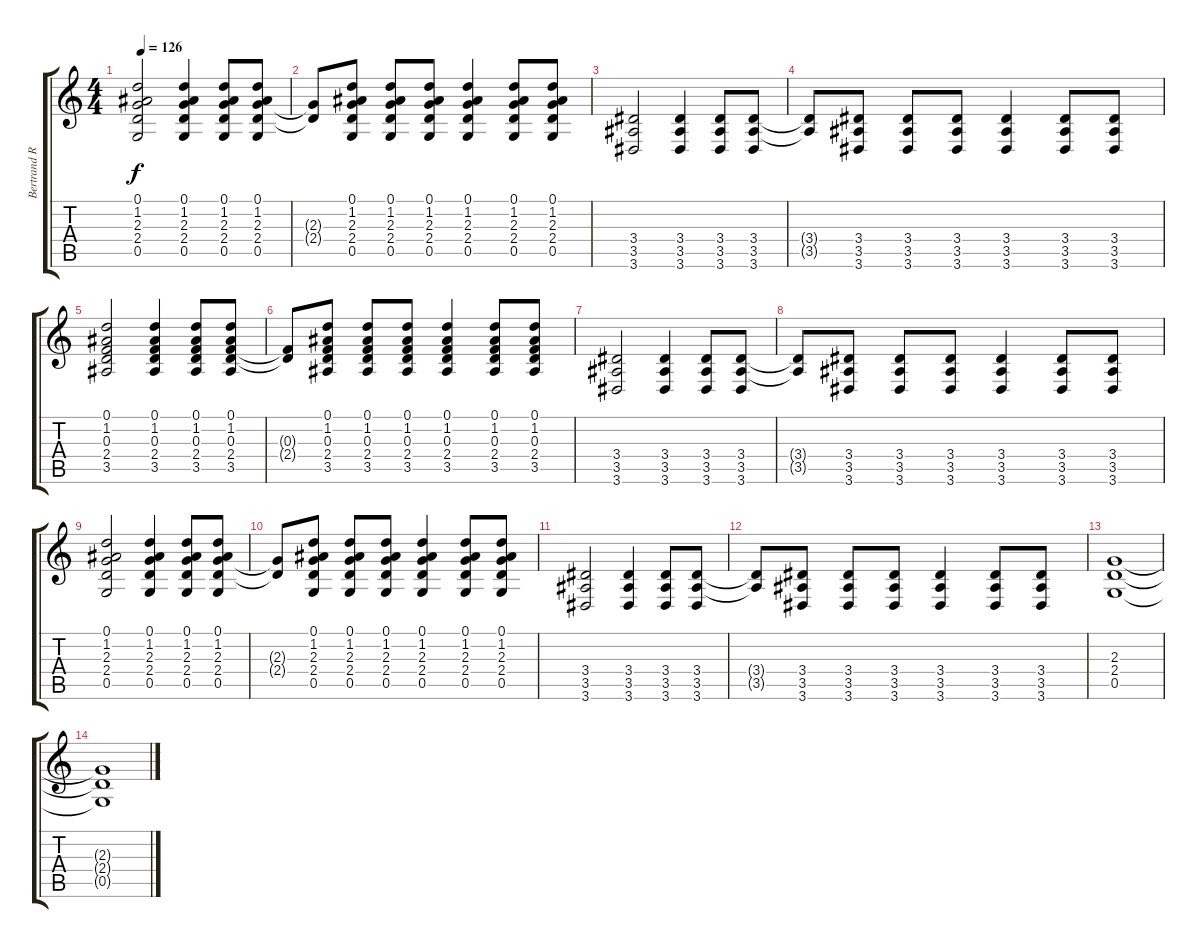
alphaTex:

\track ("Bertrand Rhythem" "Bertrand R") {instrument overdrivenguitar}
\staff {score tabs}
\tuning (D4 A3 F3 C3 G2 C2) {hide}
\ts (4 4)
\tempo 126
\clef g2
\ks c
(0.1 1.2 2.3 2.4 0.5).2{dy f} (0.1 1.2 2.3 2.4 0.5).4 (0.1 1.2 2.3 2.4 0.5).8 (0.1 1.2 2.3 2.4 0.5).8 |
(2.3{t} 2.4{t}).8 (0.1 1.2 2.3 2.4 0.5).8 (0.1 1.2 2.3 2.4 0.5).8 (0.1 1.2 2.3 2.4 0.5).8 (0.1 1.2 2.3 2.4 0.5).4 (0.1 1.2 2.3 2.4 0.5).8 (0.1 1.2 2.3 2.4 0.5).8 |
(3.4 3.5 3.6).2 (3.4 3.5 3.6).4 (3.4 3.5 3.6).8 (3.4 3.5 3.6).8 |
(3.4{t} 3.5{t}).8 (3.4 3.5 3.6).8 (3.4 3.5 3.6).8 (3.4 3.5 3.6).8 (3.4 3.5 3.6).4 (3.4 3.5 3.6).8 (3.4 3.5 3.6).8 |
(0.1 1.2 0.3 2.4 3.5).2 (0.1 1.2 0.3 2.4 3.5).4 (0.1 1.2 0.3 2.4 3.5).8 (0.1 1.2 0.3 2.4 3.5).8 |
(0.3{t} 2.4{t}).8 (0.1 1.2 0.3 2.4 3.5).8 (0.1 1.2 0.3 2.4 3.5).8 (0.1 1.2 0.3 2.4 3.5).8 (0.1 1.2 0.3 2.4 3.5).4 (0.1 1.2 0.3 2.4 3.5).8 (0.1 1.2 0.3 2.4 3.5).8 |
(3.4 3.5 3.6).2 (3.4 3.5 3.6).4 (3.4 3.5 3.6).8 (3.4 3.5 3.6).8 |
(3.4{t} 3.5{t}).8 (3.4 3.5 3.6).8 (3.4 3.5 3.6).8 (3.4 3.5 3.6).8 (3.4 3.5 3.6).4 (3.4 3.5 3.6).8 (3.4 3.5 3.6).8 |
(0.1 1.2 2.3 2.4 0.5).2 (0.1 1.2 2.3 2.4 0.5).4 (0.1 1.2 2.3 2.4 0.5).8 (0.1 1.2 2.3 2.4 0.5).8 |
(2.3{t} 2.4{t}).8 (0.1 1.2 2.3 2.4 0.5).8 (0.1 1.2 2.3 2.4 0.5).8 (0.1 1.2 2.3 2.4 0.5).8 (0.1 1.2 2.3 2.4 0.5).4 (0.1 1.2 2.3 2.4 0.5).8 (0.1 1.2 2.3 2.4 0.5).8 |
(3.4 3.5 3.6).2 (3.4 3.5 3.6).4 (3.4 3.5 3.6).8 (3.4 3.5 3.6).8 |
(3.4{t} 3.5{t}).8 (3.4 3.5 3.6).8 (3.4 3.5 3.6).8 (3.4 3.5 3.6).8 (3.4 3.5 3.6).4 (3.4 3.5 3.6).8 (3.4 3.5 3.6).8 |
(2.3 2.4 0.5).1 |
(2.3{t} 2.4{t} 0.5{t}).1
